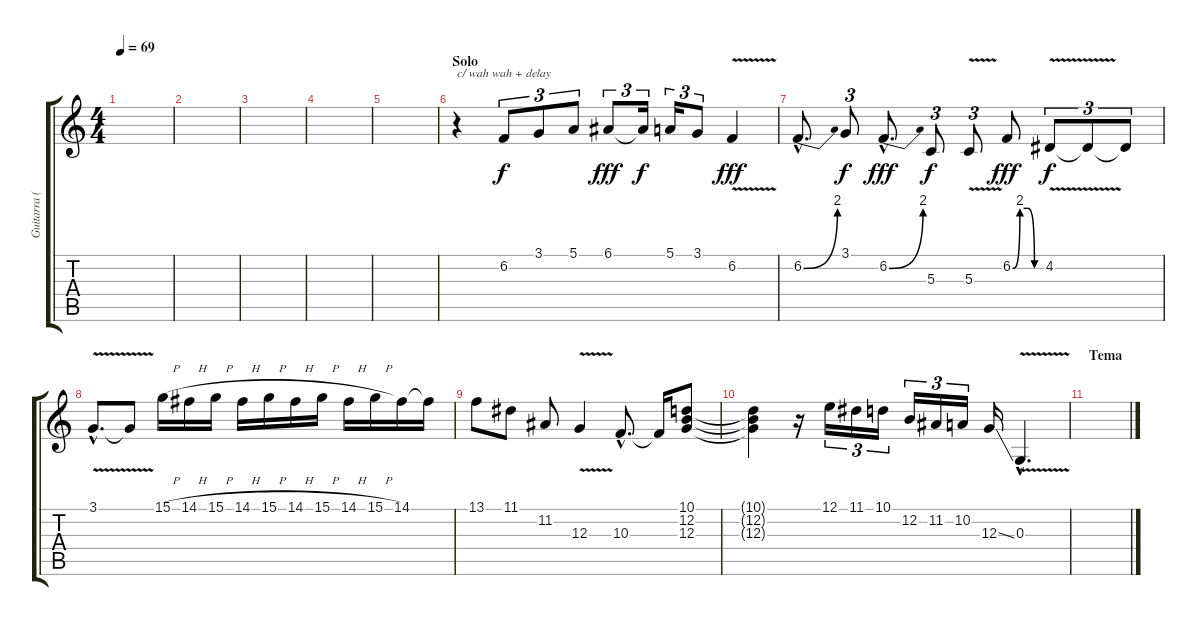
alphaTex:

\track ("Guitarra (Delay)" "Guitarra (") {instrument fx7echoes}
\staff {score tabs}
\tuning (E4 B3 G3 D3 A2 E2) {hide}
\ts (4 4)
\tempo 69
\clef g2
\ks c
|
|
|
|
|
\section ("" "Solo")
r.4{txt "c/ wah wah + delay"} 6.2.8{tu (3 2)} 3.1.8{tu (3 2) dy f} 5.1.8{tu (3 2)} 6.1.8{tu (3 2) dy fff} 6.1{t}.16{tu (3 2) dy f} 5.1.16{tu (3 2)} 3.1.8{tu (3 2)} 6.2{v}.4{dy fff} |
6.2{be (bend 0 0 60 8) hac}.8{d} 3.1.8{tu (3 2) dy f} 6.2{be (bend 0 0 60 8) hac}.8{d dy fff} 5.3.8{tu (3 2) dy f} 5.3{v}.8{tu (3 2)} 6.2{be (custom 0 0 15 8 30 8 45 0 60 0)}.8{dy fff} 4.2{v}.8{tu (3 2) dy f} 4.2{t}.8{tu (3 2)} 4.2{t}.8{tu (3 2)} |
3.1{v hac}.8{d} 3.1{t}.8 15.1{h}.16 14.1{h}.16 15.1{h}.16 14.1{h}.16 15.1{h}.16 14.1{h}.16 15.1{h}.16 14.1{h}.16 15.1{h}.16 14.1.16 14.1{t}.16 |
13.1.8 11.1.8 11.2.8 12.3{v}.4 10.3{hac}.8{d} 10.3{t}.16 (10.1 12.2 12.3).8 |
(10.1{t} 12.2{t} 12.3{t}).4 r.16 12.1.16{tu (3 2)} 11.1.16{tu (3 2)} 10.1.16{tu (3 2)} 12.2.16{tu (3 2)} 11.2.16{tu (3 2)} 10.2.16{tu (3 2)} 12.3{ss}.16 0.3{v hac}.4{d} |
\section ("" "Tema")
